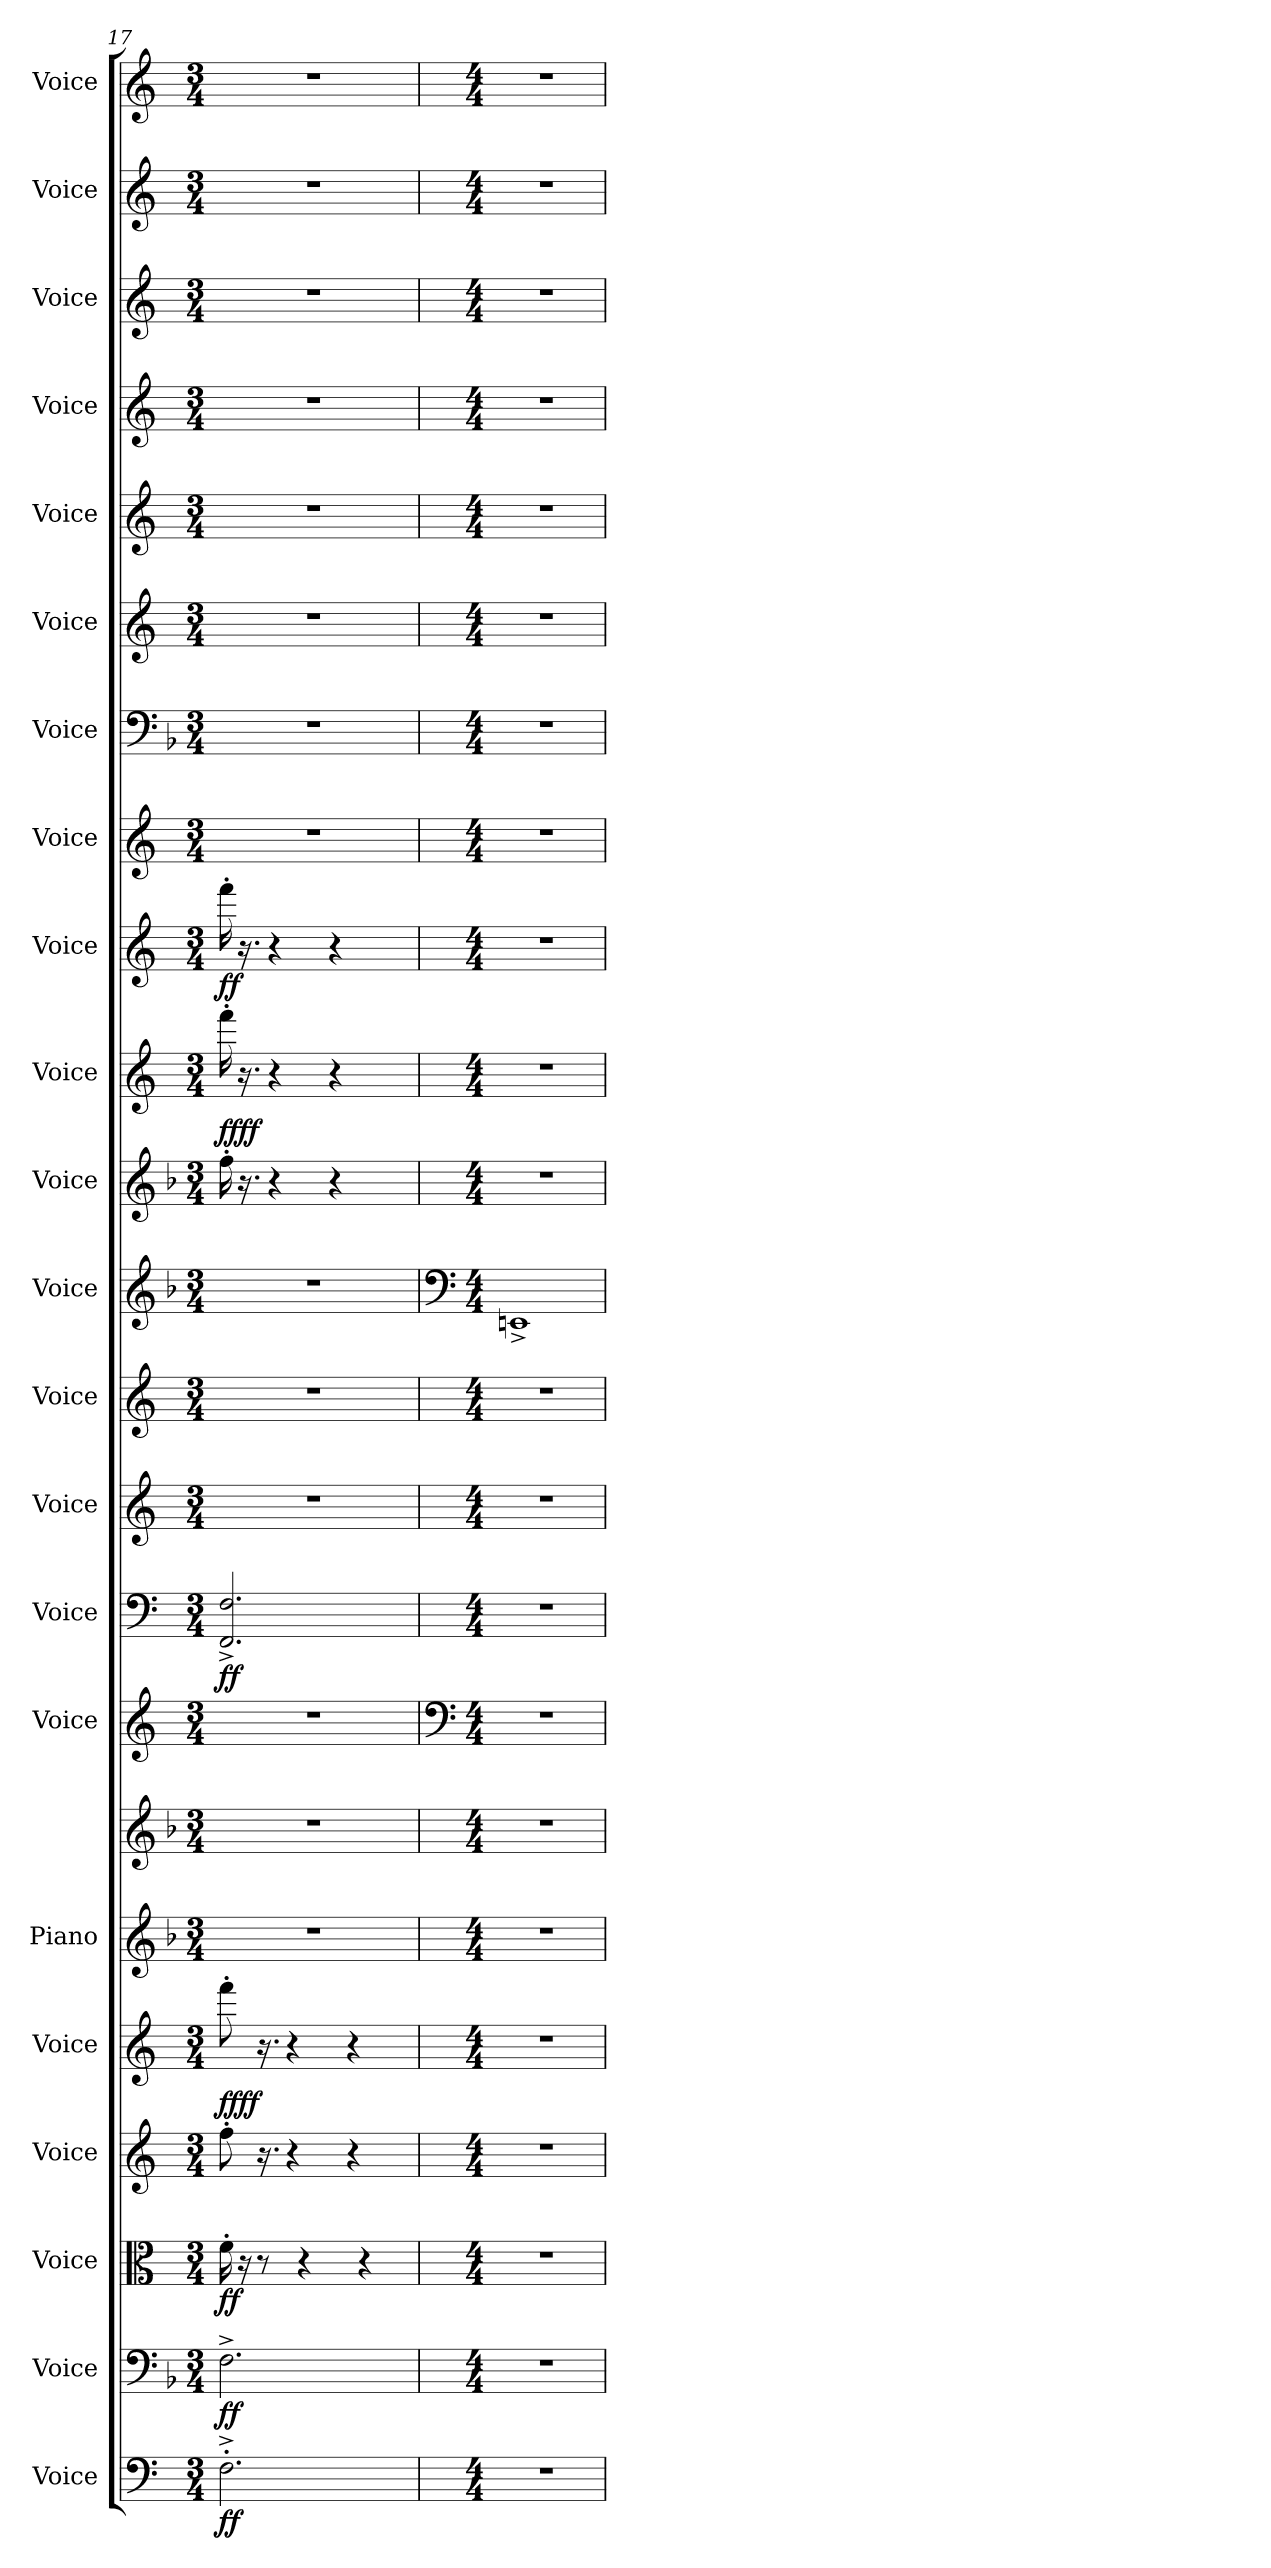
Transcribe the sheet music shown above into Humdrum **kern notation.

**kern	**dynam	**kern	**dynam	**kern	**dynam	**kern	**dynam	**kern	**kern	**kern	**kern	**kern	**dynam	**kern	**kern	**kern	**kern	**dynam	**kern	**dynam	**kern	**kern	**kern	**kern	**kern	**kern	**kern	**kern	**kern
*part22	*part22	*part21	*part21	*part20	*part20	*part19	*part19	*part18	*part17	*part17	*part16	*part15	*part15	*part14	*part13	*part12	*part11	*part11	*part10	*part10	*part9	*part8	*part7	*part6	*part5	*part4	*part3	*part2	*part1
*staff23	*staff23	*staff22	*staff22	*staff21	*staff21	*staff20	*staff20	*staff19	*staff18	*staff17	*staff16	*staff15	*staff15	*staff14	*staff13	*staff12	*staff11	*staff11	*staff10	*staff10	*staff9	*staff8	*staff7	*staff6	*staff5	*staff4	*staff3	*staff2	*staff1
*I"Voice	*	*I"Voice	*	*I"Voice	*	*I"Voice	*	*I"Voice	*I"Piano	*	*I"Voice	*I"Voice	*	*I"Voice	*I"Voice	*I"Voice	*I"Voice	*	*I"Voice	*	*I"Voice	*I"Voice	*I"Voice	*I"Voice	*I"Voice	*I"Voice	*I"Voice	*I"Voice	*I"Voice
*I'Voice	*	*I'Voice	*	*I'Voice	*	*I'Voice	*	*I'Voice	*I'Piano	*	*I'Voice	*I'Voice	*	*I'Voice	*I'Voice	*I'Voice	*I'Voice	*	*I'Voice	*	*I'Voice	*I'Voice	*I'Voice	*I'Voice	*I'Voice	*I'Voice	*I'Voice	*I'Voice	*I'Voice
*clefF4	*	*clefF4	*	*clefC3	*	*clefG2	*	*clefG2	*clefG2	*clefG2	*clefG2	*clefF4	*	*clefG2	*clefG2	*clefG2	*clefG2	*	*clefG2	*	*clefG2	*clefG2	*clefF4	*clefG2	*clefG2	*clefG2	*clefG2	*clefG2	*clefG2
*	*	*k[b-]	*	*	*	*	*	*	*k[b-]	*k[b-]	*	*	*	*	*	*k[b-]	*k[b-]	*	*	*	*	*	*k[b-]	*	*	*	*	*	*
*M3/4	*	*M3/4	*	*M3/4	*	*M3/4	*	*M3/4	*M3/4	*M3/4	*M3/4	*M3/4	*	*M3/4	*M3/4	*M3/4	*M3/4	*	*M3/4	*	*M3/4	*M3/4	*M3/4	*M3/4	*M3/4	*M3/4	*M3/4	*M3/4	*M3/4
=17	=17	=17	=17	=17	=17	=17	=17	=17	=17	=17	=17	=17	=17	=17	=17	=17	=17	=17	=17	=17	=17	=17	=17	=17	=17	=17	=17	=17	=17
!	!LO:DY:b	!	!LO:DY:b	!	!LO:DY:b	!	!LO:DY:a	!	!	!	!	!	!	!	!	!	!	!	!	!	!	!	!	!	!	!	!	!	!
!	!	!	!	!	!	!	!LO:DY:n=1:b	!	!	!	!	!	!LO:DY:b	!	!	!	!	!LO:DY:a	!	!	!	!	!	!	!	!	!	!	!
!	!	!	!	!	!	!	!	!	!	!	!	!	!	!	!	!	!	!LO:DY:n=1:b	!	!LO:DY:a	!	!	!	!	!	!	!	!	!
2.F'<^>\	ff	2.F^>\	ff	16f'<\	ff	8ff'<\	ff ff	8fff'<\	2.r	2.r	2.rdd	2.FF/^< 2.F/^<	ff	2.r	2.r	2.r	16ff'<\	ff ff	16fff'<\	ff	16fff'<\	2.r	2.r	2.r	2.r	2.r	2.r	2.r	2.r
.	.	.	.	16r	.	.	.	.	.	.	.	.	.	.	.	.	16.r	.	16.r	.	16.r	.	.	.	.	.	.	.	.
.	.	.	.	8r	.	16.r	.	16.r	.	.	.	.	.	.	.	.	.	.	.	.	.	.	.	.	.	.	.	.	.
.	.	.	.	.	.	.	.	.	.	.	.	.	.	.	.	.	4r	.	4r	.	4r	.	.	.	.	.	.	.	.
.	.	.	.	.	.	4r	.	4r	.	.	.	.	.	.	.	.	.	.	.	.	.	.	.	.	.	.	.	.	.
.	.	.	.	4r	.	.	.	.	.	.	.	.	.	.	.	.	.	.	.	.	.	.	.	.	.	.	.	.	.
.	.	.	.	.	.	.	.	.	.	.	.	.	.	.	.	.	4r	.	4r	.	4r	.	.	.	.	.	.	.	.
.	.	.	.	.	.	4r	.	4r	.	.	.	.	.	.	.	.	.	.	.	.	.	.	.	.	.	.	.	.	.
.	.	.	.	4r	.	.	.	.	.	.	.	.	.	.	.	.	.	.	.	.	.	.	.	.	.	.	.	.	.
.	.	.	.	.	.	.	.	.	.	.	.	.	.	.	.	.	16.ryy	.	16.ryy	.	16.ryy	.	.	.	.	.	.	.	.
.	.	.	.	.	.	32ryy	.	32ryy	.	.	.	.	.	.	.	.	.	.	.	.	.	.	.	.	.	.	.	.	.
!!LO:LB:g=z
=18	=18	=18	=18	=18	=18	=18	=18	=18	=18	=18	=18	=18	=18	=18	=18	=18	=18	=18	=18	=18	=18	=18	=18	=18	=18	=18	=18	=18	=18
*	*	*	*	*	*	*	*	*	*	*	*clefF4	*	*	*	*	*clefF4	*	*	*	*	*	*	*	*	*	*	*	*	*
*M4/4	*	*M4/4	*	*M4/4	*	*M4/4	*	*M4/4	*M4/4	*M4/4	*M4/4	*M4/4	*	*M4/4	*M4/4	*M4/4	*M4/4	*	*M4/4	*	*M4/4	*M4/4	*M4/4	*M4/4	*M4/4	*M4/4	*M4/4	*M4/4	*M4/4
1r	.	1r	.	1re	.	1rdd	.	1r	1r	1r	1r	1r	.	1r	1r	1EEn^<	1r	.	1r	.	1rdd	1r	1r	1r	1r	1r	1r	1r	1r
=	=	=	=	=	=	=	=	=	=	=	=	=	=	=	=	=	=	=	=	=	=	=	=	=	=	=	=	=	=
*-	*-	*-	*-	*-	*-	*-	*-	*-	*-	*-	*-	*-	*-	*-	*-	*-	*-	*-	*-	*-	*-	*-	*-	*-	*-	*-	*-	*-	*-
